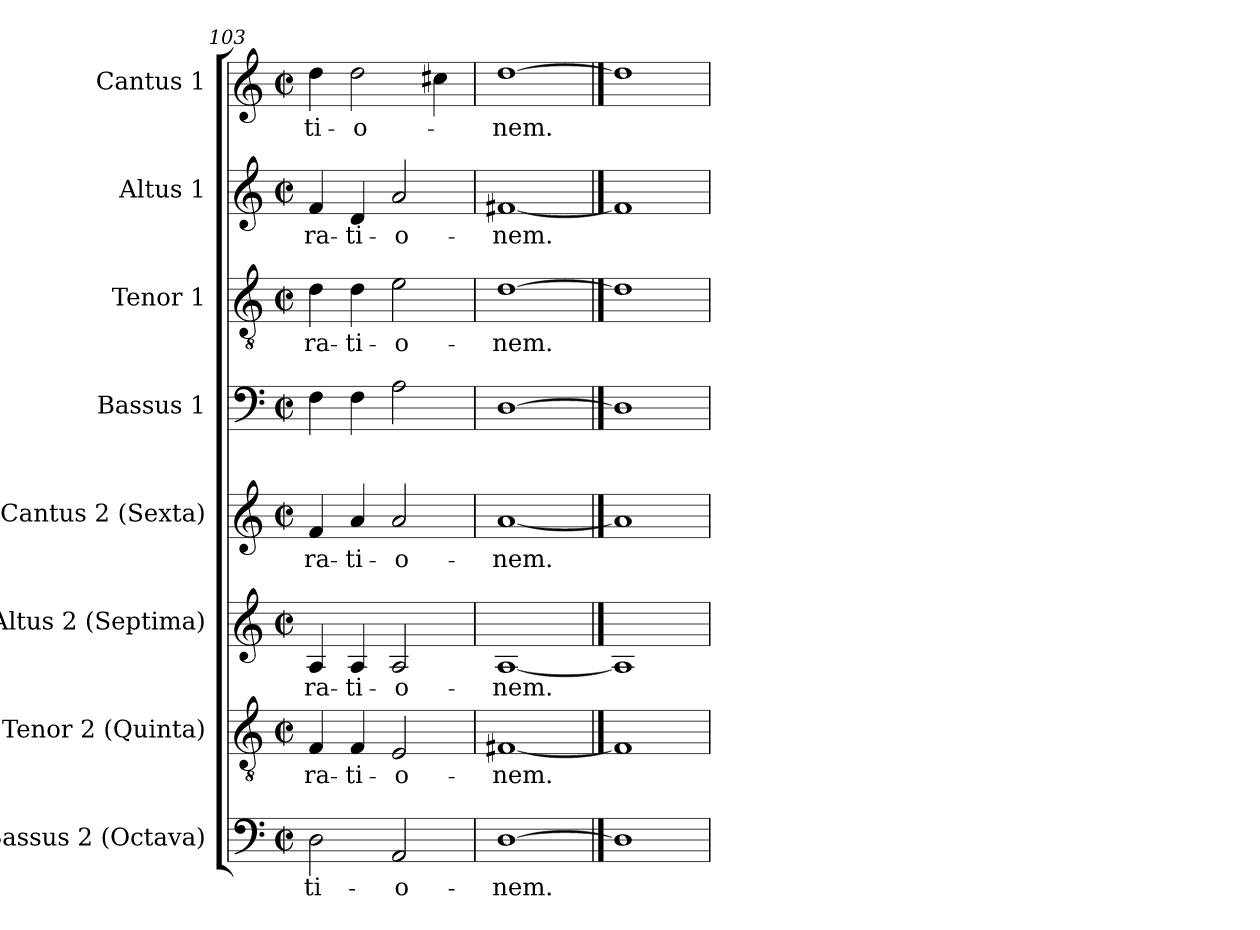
**kern	**text	**kern	**text	**kern	**text	**kern	**text	**kern	**kern	**text	**kern	**text	**kern	**text
*part8	*part8	*part7	*part7	*part6	*part6	*part5	*part5	*part4	*part3	*part3	*part2	*part2	*part1	*part1
*staff8	*staff8	*staff7	*staff7	*staff6	*staff6	*staff5	*staff5	*staff4	*staff3	*staff3	*staff2	*staff2	*staff1	*staff1
*I"Bassus 2 (Octava)	*	*I"Tenor 2 (Quinta)	*	*I"Altus 2 (Septima)	*	*I"Cantus 2 (Sexta)	*	*I"Bassus 1	*I"Tenor 1	*	*I"Altus 1	*	*I"Cantus 1	*
*clefF4	*	*clefGv2	*	*clefG2	*	*clefG2	*	*clefF4	*clefGv2	*	*clefG2	*	*clefG2	*
*k[]	*	*k[]	*	*k[]	*	*k[]	*	*k[]	*k[]	*	*k[]	*	*k[]	*
*M2/2	*	*M2/2	*	*M2/2	*	*M2/2	*	*M2/2	*M2/2	*	*M2/2	*	*M2/2	*
*met(c|)	*	*met(c|)	*	*met(c|)	*	*met(c|)	*	*met(c|)	*met(c|)	*	*met(c|)	*	*met(c|)	*
=103	=103	=103	=103	=103	=103	=103	=103	=103	=103	=103	=103	=103	=103	=103
!	!LO:LY:b	!	!LO:LY:b	!	!LO:LY:b	!	!LO:LY:b	!	!	!LO:LY:b	!	!LO:LY:b	!	!LO:LY:b
2D\	-ti-	4F/	-ra-	4A/	-ra-	4f/	-ra-	4F\	4d\	-ra-	4f/	-ra-	4dd\	-ti-
!	!	!	!LO:LY:b	!	!LO:LY:b	!	!LO:LY:b	!	!	!LO:LY:b	!	!LO:LY:b	!	!LO:LY:b
.	.	4F/	-ti-	4A/	-ti-	4a/	-ti-	4F\	4d\	-ti-	4d/	-ti-	2dd\	-o-
!	!LO:LY:b	!	!LO:LY:b	!	!LO:LY:b	!	!LO:LY:b	!	!	!LO:LY:b	!	!LO:LY:b	!	!
2AA/	-o-	2E/	-o-	2A/	-o-	2a/	-o-	2A\	2e\	-o-	2a/	-o-	.	.
.	.	.	.	.	.	.	.	.	.	.	.	.	4cc#X\	.
=104	=104	=104	=104	=104	=104	=104	=104	=104	=104	=104	=104	=104	=104	=104
!	!LO:LY:b	!	!LO:LY:b	!	!LO:LY:b	!	!LO:LY:b	!	!	!LO:LY:b	!	!LO:LY:b	!	!LO:LY:b
[1D	-nem.	[1F#X	-nem.	[1A	-nem.	[1a	-nem.	[1D	[1d	-nem.	[1f#X	-nem.	[1dd	-nem.
==105	==105	==105	==105	==105	==105	==105	==105	==105	==105	==105	==105	==105	==105	==105
1D]	.	1F#]	.	1A]	.	1a]	.	1D]	1d]	.	1f#]	.	1dd]	.
=	=	=	=	=	=	=	=	=	=	=	=	=	=	=
*-	*-	*-	*-	*-	*-	*-	*-	*-	*-	*-	*-	*-	*-	*-
